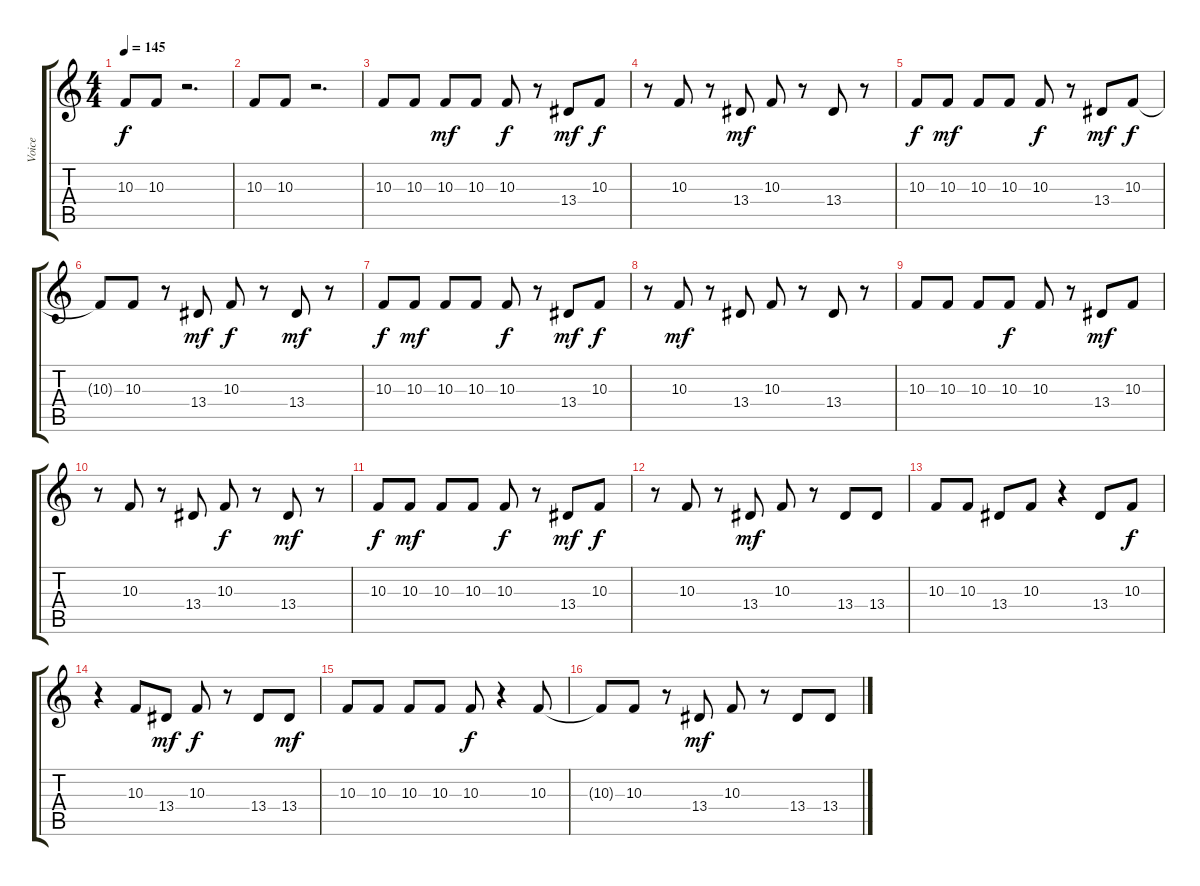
\track ("Voice" "Voice") {instrument lead8bassandlead}
\staff {score tabs}
\tuning (E4 B3 G3 D3 A2 E2) {hide}
\ts (4 4)
\tempo 145
\clef g2
\ks c
10.3.8{dy f} 10.3.8 r.2{d} |
10.3.8 10.3.8 r.2{d} |
10.3.8 10.3.8 10.3.8{dy mf} 10.3.8 10.3.8{dy f} r.8 13.4.8{dy mf} 10.3.8{dy f} |
r.8 10.3.8 r.8 13.4.8{dy mf} 10.3.8 r.8 13.4.8 r.8 |
10.3.8{dy f} 10.3.8{dy mf} 10.3.8 10.3.8 10.3.8{dy f} r.8 13.4.8{dy mf} 10.3.8{dy f} |
10.3{t}.8 10.3.8 r.8 13.4.8{dy mf} 10.3.8{dy f} r.8 13.4.8{dy mf} r.8 |
10.3.8{dy f} 10.3.8{dy mf} 10.3.8 10.3.8 10.3.8{dy f} r.8 13.4.8{dy mf} 10.3.8{dy f} |
r.8 10.3.8{dy mf} r.8 13.4.8 10.3.8 r.8 13.4.8 r.8 |
10.3.8 10.3.8 10.3.8 10.3.8{dy f} 10.3.8 r.8 13.4.8{dy mf} 10.3.8 |
r.8 10.3.8 r.8 13.4.8 10.3.8{dy f} r.8 13.4.8{dy mf} r.8 |
10.3.8{dy f} 10.3.8{dy mf} 10.3.8 10.3.8 10.3.8{dy f} r.8 13.4.8{dy mf} 10.3.8{dy f} |
r.8 10.3.8 r.8 13.4.8{dy mf} 10.3.8 r.8 13.4.8 13.4.8 |
10.3.8 10.3.8 13.4.8 10.3.8 r.4 13.4.8 10.3.8{dy f} |
r.4 10.3.8 13.4.8{dy mf} 10.3.8{dy f} r.8 13.4.8 13.4.8{dy mf} |
10.3.8 10.3.8 10.3.8 10.3.8 10.3.8{dy f} r.4 10.3.8 |
10.3{t}.8 10.3.8 r.8 13.4.8{dy mf} 10.3.8 r.8 13.4.8 13.4.8
